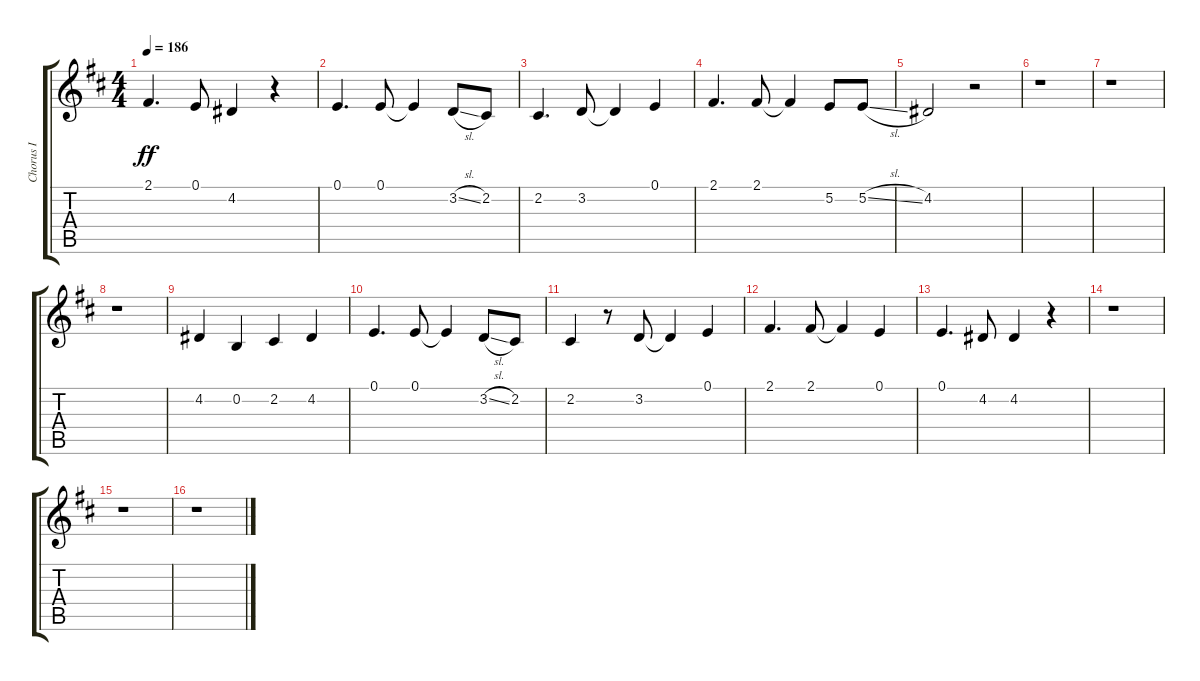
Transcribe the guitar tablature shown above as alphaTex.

\track ("Chorus I" "Chorus I") {instrument voiceoohs}
\staff {score tabs}
\tuning (E4 B3 G3 D3 A2 E2) {hide}
\ts (4 4)
\tempo 186
\clef g2
\ks d
2.1.4{d dy ff} 0.1.8 4.2.4 r.4 |
0.1.4{d} 0.1.8 0.1{t}.4 3.2{sl}.8 2.2.8 |
2.2.4{d} 3.2.8 3.2{t}.4 0.1.4 |
2.1.4{d} 2.1.8 2.1{t}.4 5.2.8 5.2{sl}.8 |
4.2.2 r.2 |
r.1 |
r.1 |
r.1 |
4.2.4 0.2.4 2.2.4 4.2.4 |
0.1.4{d} 0.1.8 0.1{t}.4 3.2{sl}.8 2.2.8 |
2.2.4 r.8 3.2.8 3.2{t}.4 0.1.4 |
2.1.4{d} 2.1.8 2.1{t}.4 0.1.4 |
0.1.4{d} 4.2.8 4.2.4 r.4 |
r.1 |
r.1 |
r.1
